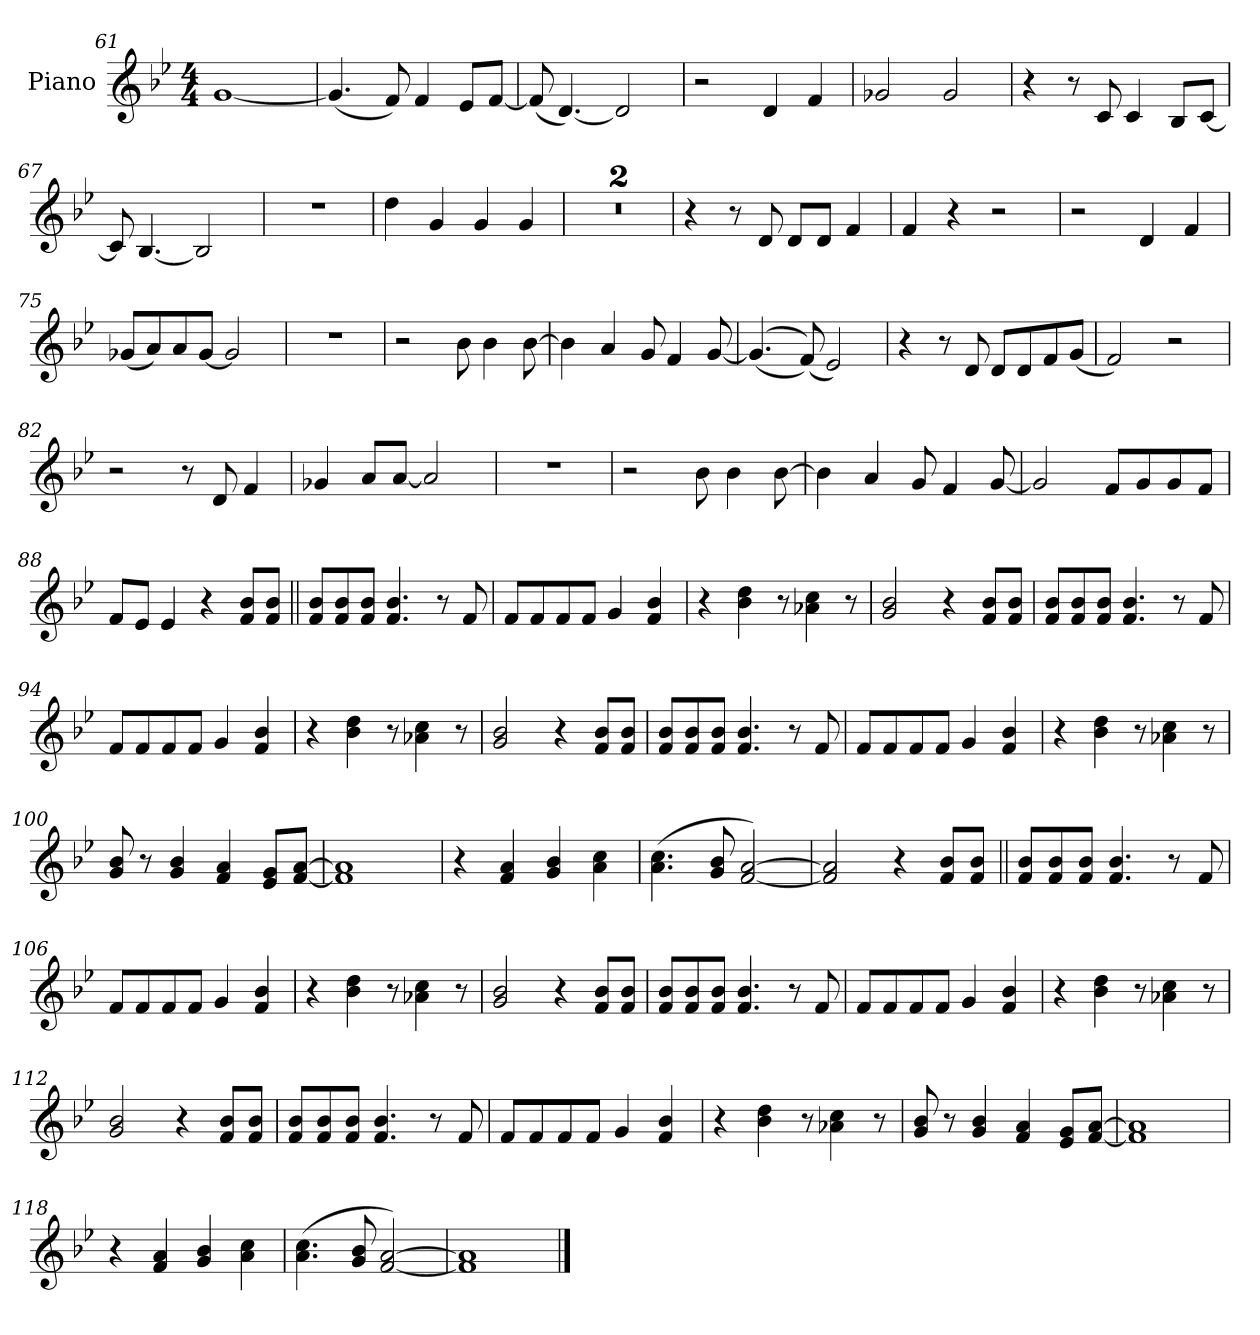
**kern
*part1
*staff1
*I"Piano
*I'Pno.
*clefG2
*k[b-e-]
*M4/4
=61
[1g
=62
(<4.g]
8f)
4f
8e-L
[8fJ
=63
(<8f]
[4.d)
2d]
=64
2r
4d
4f
=65
2g-X
2g-
=66
4r
8r
8c
4c
8B-L
[8cJ
=67
8c]
[4.B-
2B-]
=68
1r
=69
4dd!
4g!
4g!
4g!
=70
1r
=71
1r
=72
4r
8r
8d
8dL
8dJ
4f
=73
4f
4r
2r
=74
2r
4d
4f
=75
(<8g-XL
8a)
8a
[8g-J
2g-]
=76
1r
=77
2r
8b-
4b-
[8b-
=78
4b-]
4a
8g
4f
[8g
=79
(<(<4.g]
(<8f))
2e-)
=80
4r
8r
8d
8dL
8d
8f
(<8gJ
=81
2f)
2r
=82
2r
8r
8d
4f
=83
4g-X
8aL
[8aJ
2a]
=84
1r
=85
2r
8b-
4b-
[8b-
=86
4b-]
4a
8g
4f
[8g
=87
2g]
8fL
8g
8g
8fJ
=88
8fL
8e-J
4e-
4r
8f 8b-L
8f 8b-J
=89||
8f 8b-L
8f 8b-
8f 8b-J
4.f 4.b-
8r
8f
=90
8fL
8f
8f
8fJ
4g
4f 4b-
=91
4r
4b- 4dd
8r
4a-X 4cc
8r
=92
2g 2b-
4r
8f 8b-L
8f 8b-J
=93
8f 8b-L
8f 8b-
8f 8b-J
4.f 4.b-
8r
8f
=94
8fL
8f
8f
8fJ
4g
4f 4b-
=95
4r
4b- 4dd
8r
4a-X 4cc
8r
=96
2g 2b-
4r
8f 8b-L
8f 8b-J
=97
8f 8b-L
8f 8b-
8f 8b-J
4.f 4.b-
8r
8f
=98
8fL
8f
8f
8fJ
4g
4f 4b-
=99
4r
4b- 4dd
8r
4a-X 4cc
8r
=100
8g 8b-
8r
4g 4b-
4f 4a
8e- 8gL
[8f [8aJ
=101
1f] 1a]
=102
4r
4f 4a
4g 4b-
4a 4cc
=103
(>4.a 4.cc
8g 8b-
[2f [2a)
=104
2f] 2a]
4r
8f 8b-L
8f 8b-J
=105||
8f 8b-L
8f 8b-
8f 8b-J
4.f 4.b-
8r
8f
=106
8fL
8f
8f
8fJ
4g
4f 4b-
=107
4r
4b- 4dd
8r
4a-X 4cc
8r
=108
2g 2b-
4r
8f 8b-L
8f 8b-J
=109
8f 8b-L
8f 8b-
8f 8b-J
4.f 4.b-
8r
8f
=110
8fL
8f
8f
8fJ
4g
4f 4b-
=111
4r
4b- 4dd
8r
4a-X 4cc
8r
=112
2g 2b-
4r
8f 8b-L
8f 8b-J
=113
8f 8b-L
8f 8b-
8f 8b-J
4.f 4.b-
8r
8f
=114
8fL
8f
8f
8fJ
4g
4f 4b-
=115
4r
4b- 4dd
8r
4a-X 4cc
8r
=116
8g 8b-
8r
4g 4b-
4f 4a
8e- 8gL
[8f [8aJ
=117
1f] 1a]
=118
4r
4f 4a
4g 4b-
4a 4cc
=119
(>4.a 4.cc
8g 8b-
[2f [2a)
=120
1f] 1a]
==
*-
